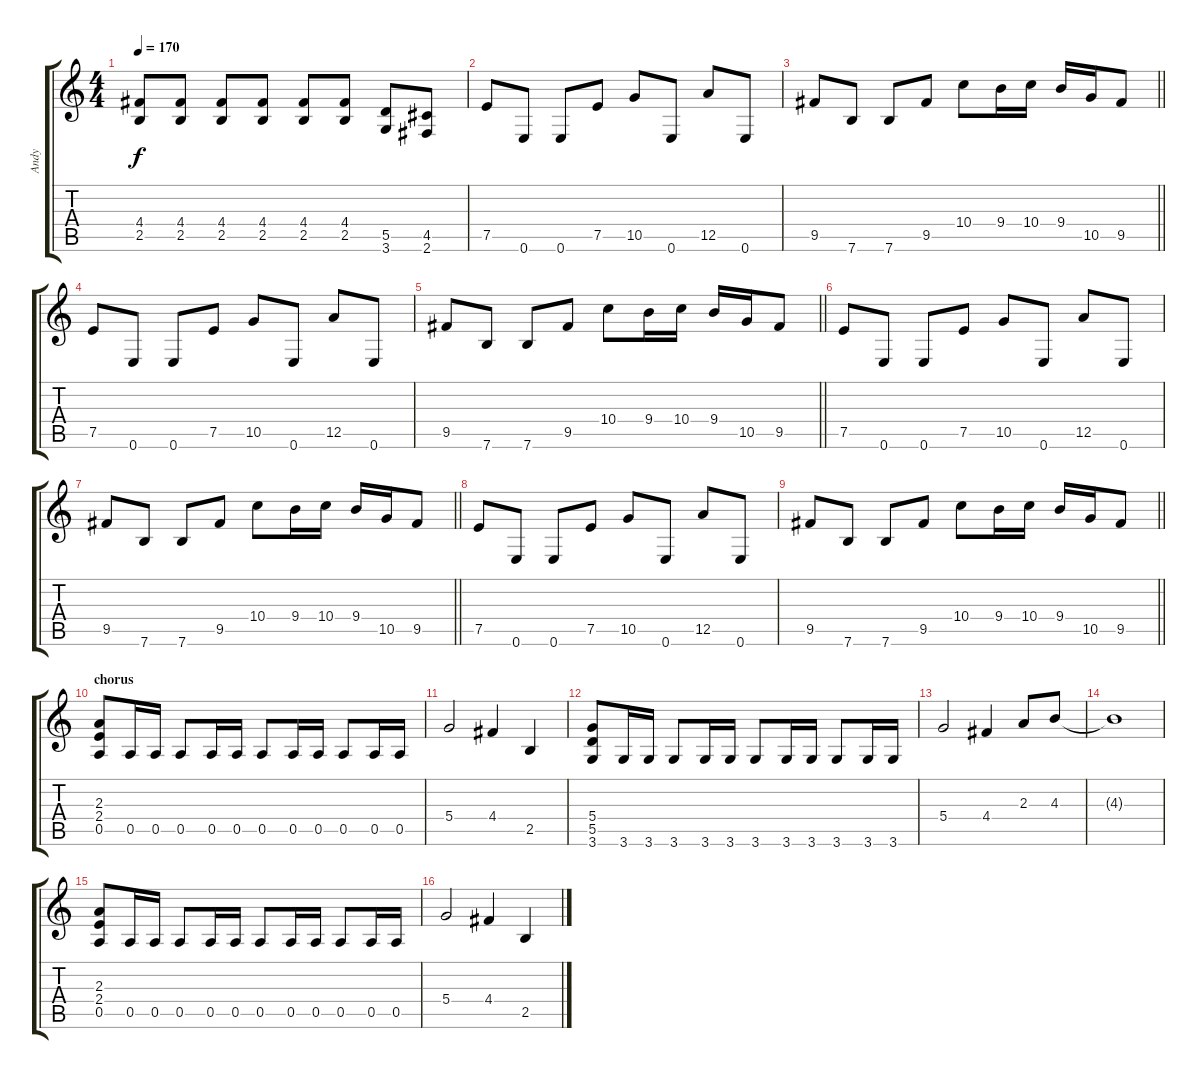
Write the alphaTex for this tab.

\track ("Andy" "Andy") {instrument overdrivenguitar}
\staff {score tabs}
\tuning (E4 B3 G3 D3 A2 E2) {hide}
\ts (4 4)
\tempo 170
\clef g2
\ks c
(4.4 2.5).8{dy f} (4.4 2.5).8 (4.4 2.5).8 (4.4 2.5).8 (4.4 2.5).8 (4.4 2.5).8 (5.5 3.6).8 (4.5 2.6).8 |
7.5.8 0.6.8 0.6.8 7.5.8 10.5.8 0.6.8 12.5.8 0.6.8 |
\barLineRight lightlight
9.5.8 7.6.8 7.6.8 9.5.8 10.4.8 9.4.16 10.4.16 9.4.16 10.5.16 9.5.8 |
7.5.8 0.6.8 0.6.8 7.5.8 10.5.8 0.6.8 12.5.8 0.6.8 |
\barLineRight lightlight
9.5.8 7.6.8 7.6.8 9.5.8 10.4.8 9.4.16 10.4.16 9.4.16 10.5.16 9.5.8 |
7.5.8 0.6.8 0.6.8 7.5.8 10.5.8 0.6.8 12.5.8 0.6.8 |
\barLineRight lightlight
9.5.8 7.6.8 7.6.8 9.5.8 10.4.8 9.4.16 10.4.16 9.4.16 10.5.16 9.5.8 |
7.5.8 0.6.8 0.6.8 7.5.8 10.5.8 0.6.8 12.5.8 0.6.8 |
\barLineRight lightlight
9.5.8 7.6.8 7.6.8 9.5.8 10.4.8 9.4.16 10.4.16 9.4.16 10.5.16 9.5.8 |
\section ("" "chorus")
(2.3 2.4 0.5).8 0.5.16 0.5.16 0.5.8 0.5.16 0.5.16 0.5.8 0.5.16 0.5.16 0.5.8 0.5.16 0.5.16 |
5.4.2 4.4.4 2.5.4 |
(5.4 5.5 3.6).8 3.6.16 3.6.16 3.6.8 3.6.16 3.6.16 3.6.8 3.6.16 3.6.16 3.6.8 3.6.16 3.6.16 |
5.4.2 4.4.4 2.3.8 4.3.8 |
4.3{t}.1 |
(2.3 2.4 0.5).8 0.5.16 0.5.16 0.5.8 0.5.16 0.5.16 0.5.8 0.5.16 0.5.16 0.5.8 0.5.16 0.5.16 |
5.4.2 4.4.4 2.5.4
